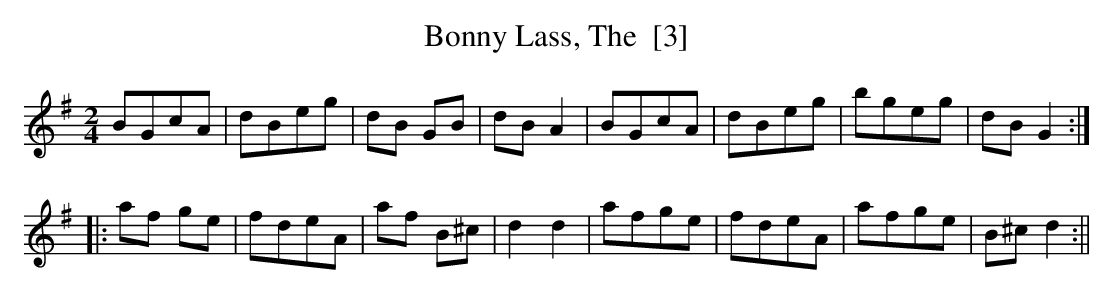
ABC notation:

X:1
T:Bonny Lass, The  [3]
M:2/4
L:1/8
K:G
BGcA|dBeg|dB GB|dB A2|BGcA|dBeg|bgeg|dB G2:|
|:af ge|fdeA|af B^c|d2 d2|afge|fdeA|afge|B^c d2:||
